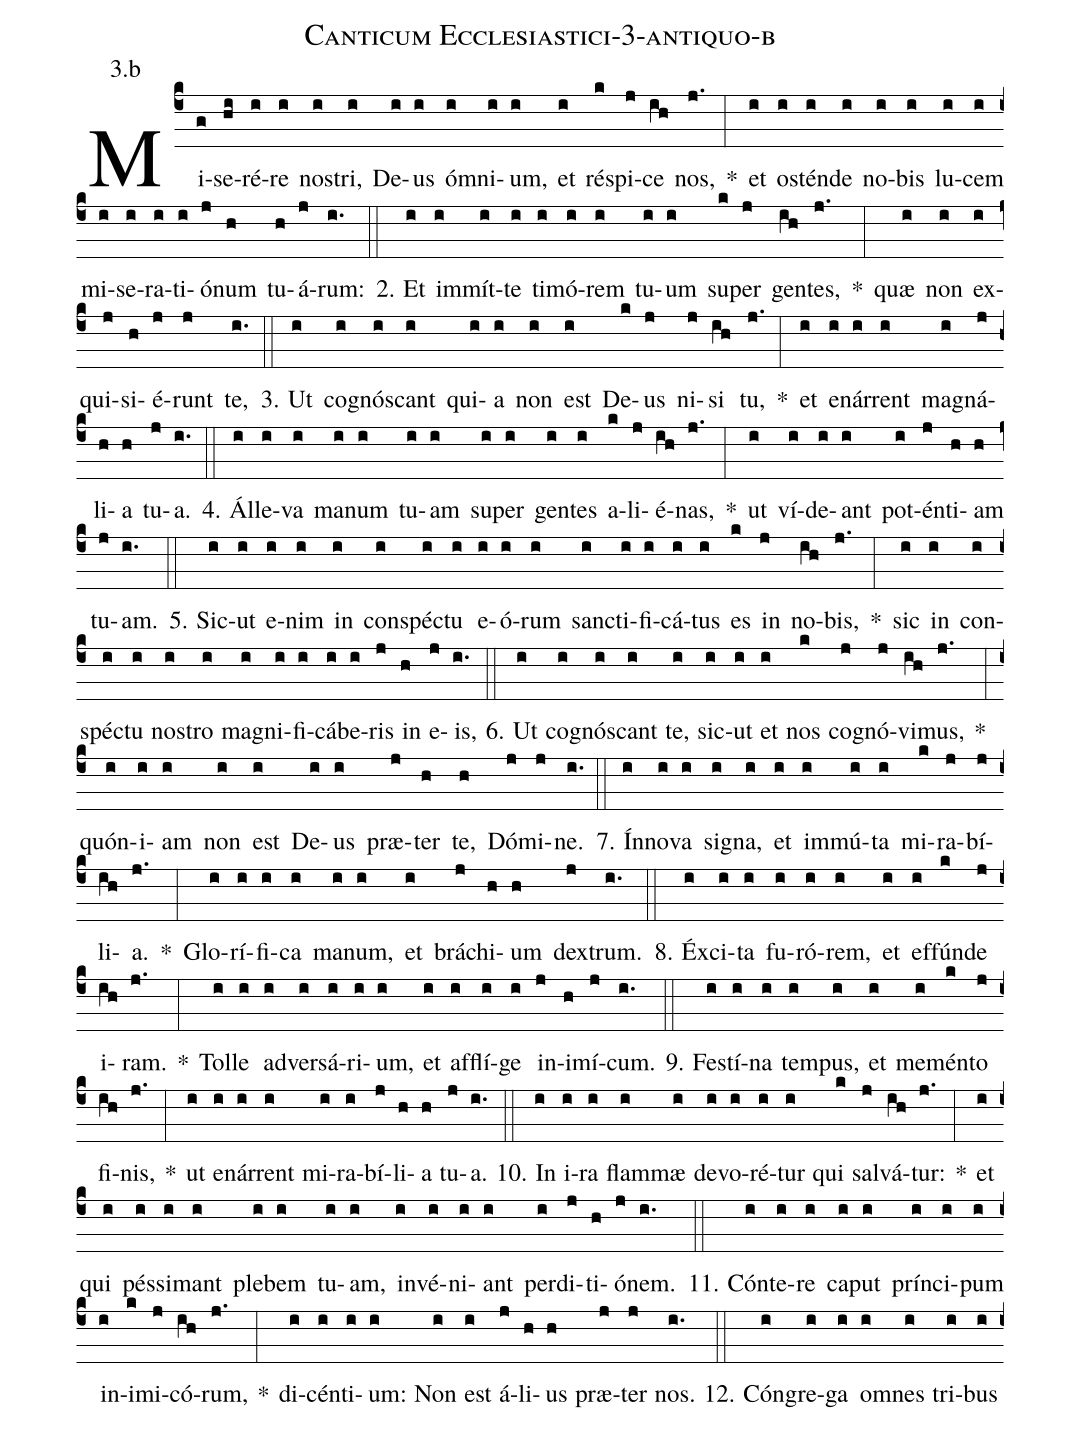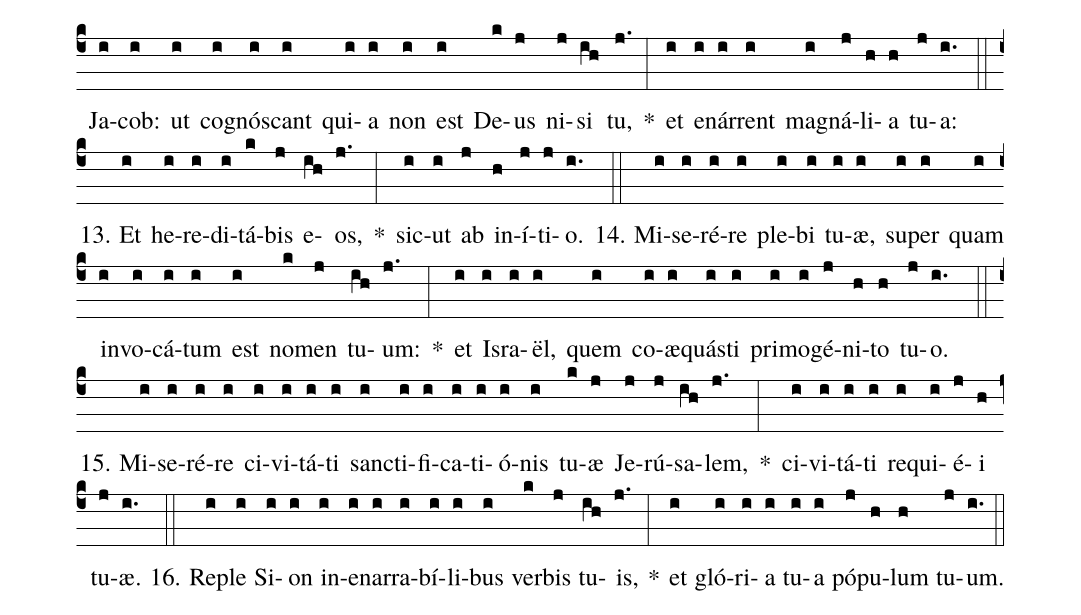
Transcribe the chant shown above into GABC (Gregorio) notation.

name: Canticum Ecclesiastici-3-antiquo-b;
annotation: 3.b;
%%
(c4)Mi(g)se(hi)ré(i)re(i) nos(i)tri,(i) De(i)us(i) óm(i)ni(i)um,(i) et(i) ré(k)spi(j)ce(ih) nos,(j.) *(:) et(i) os(i)tén(i)de(i) no(i)bis(i) lu(i)cem(i) mi(i)se(i)ra(i)ti(i)ó(j)num(h) tu(h)á(j)rum:(i.) (::)
2. Et(i) im(i)mít(i)te(i) ti(i)mó(i)rem(i) tu(i)um(i) su(k)per(j) gen(ih)tes,(j.) *(:) quæ(i) non(i) ex(i)qui(j)si(h)é(j)runt(j) te,(i.) (::)
3. Ut(i) co(i)gnós(i)cant(i) qui(i)a(i) non(i) est(i) De(k)us(j) ni(j)si(ih) tu,(j.) *(:) et(i) e(i)nár(i)rent(i) ma(i)gná(j)li(h)a(h) tu(j)a.(i.) (::)
4. Ál(i)le(i)va(i) ma(i)num(i) tu(i)am(i) su(i)per(i) gen(i)tes(i) a(k)li(j)é(ih)nas,(j.) *(:) ut(i) ví(i)de(i)ant(i) pot(i)én(j)ti(h)am(h) tu(j)am.(i.) (::)
5. Sic(i)ut(i) e(i)nim(i) in(i) con(i)spéc(i)tu(i) e(i)ó(i)rum(i) sanc(i)ti(i)fi(i)cá(i)tus(i) es(k) in(j) no(ih)bis,(j.) *(:) sic(i) in(i) con(i)spéc(i)tu(i) nos(i)tro(i) ma(i)gni(i)fi(i)cá(i)be(i)ris(j) in(h) e(j)is,(i.) (::)
6. Ut(i) co(i)gnós(i)cant(i) te,(i) sic(i)ut(i) et(i) nos(k) co(j)gnó(j)vi(ih)mus,(j.) *(:) quón(i)i(i)am(i) non(i) est(i) De(i)us(i) præ(j)ter(h) te,(h) Dó(j)mi(j)ne.(i.) (::)
7. Ín(i)no(i)va(i) si(i)gna,(i) et(i) im(i)mú(i)ta(i) mi(k)ra(j)bí(j)li(ih)a.(j.) *(:) Glo(i)rí(i)fi(i)ca(i) ma(i)num,(i) et(i) brá(j)chi(h)um(h) dex(j)trum.(i.) (::)
8. Éx(i)ci(i)ta(i) fu(i)ró(i)rem,(i) et(i) ef(i)fún(k)de(j) i(ih)ram.(j.) *(:) Tol(i)le(i) ad(i)ver(i)sá(i)ri(i)um,(i) et(i) af(i)flí(i)ge(i) in(j)i(h)mí(j)cum.(i.) (::)
9. Fes(i)tí(i)na(i) tem(i)pus,(i) et(i) me(i)mén(k)to(j) fi(ih)nis,(j.) *(:) ut(i) e(i)nár(i)rent(i) mi(i)ra(i)bí(j)li(h)a(h) tu(j)a.(i.) (::)
10. In(i) i(i)ra(i) flam(i)mæ(i) de(i)vo(i)ré(i)tur(i) qui(k) sal(j)vá(ih)tur:(j.) *(:) et(i) qui(i) pés(i)si(i)mant(i) ple(i)bem(i) tu(i)am,(i) in(i)vé(i)ni(i)ant(i) per(i)di(j)ti(h)ó(j)nem.(i.) (::)
11. Cón(i)te(i)re(i) ca(i)put(i) prín(i)ci(i)pum(i) in(i)i(k)mi(j)có(ih)rum,(j.) *(:) di(i)cén(i)ti(i)um:(i) Non(i) est(i) á(j)li(h)us(h) præ(j)ter(j) nos.(i.) (::)
12. Cón(i)gre(i)ga(i) om(i)nes(i) tri(i)bus(i) Ja(i)cob:(i) ut(i) co(i)gnós(i)cant(i) qui(i)a(i) non(i) est(i) De(k)us(j) ni(j)si(ih) tu,(j.) *(:) et(i) e(i)nár(i)rent(i) ma(i)gná(j)li(h)a(h) tu(j)a:(i.) (::)
13. Et(i) he(i)re(i)di(i)tá(k)bis(j) e(ih)os,(j.) *(:) sic(i)ut(i) ab(j) in(h)í(j)ti(j)o.(i.) (::)
14. Mi(i)se(i)ré(i)re(i) ple(i)bi(i) tu(i)æ,(i) su(i)per(i) quam(i) in(i)vo(i)cá(i)tum(i) est(i) no(k)men(j) tu(ih)um:(j.) *(:) et(i) Is(i)ra(i)ël,(i) quem(i) co(i)æ(i)quás(i)ti(i) pri(i)mo(i)gé(j)ni(h)to(h) tu(j)o.(i.) (::)
15. Mi(i)se(i)ré(i)re(i) ci(i)vi(i)tá(i)ti(i) sanc(i)ti(i)fi(i)ca(i)ti(i)ó(i)nis(i) tu(k)æ(j) Je(j)rú(j)sa(ih)lem,(j.) *(:) ci(i)vi(i)tá(i)ti(i) re(i)qui(i)é(j)i(h) tu(j)æ.(i.) (::)
16. Re(i)ple(i) Si(i)on(i) in(i)e(i)nar(i)ra(i)bí(i)li(i)bus(i) ver(k)bis(j) tu(ih)is,(j.) *(:) et(i) gló(i)ri(i)a(i) tu(i)a(i) pó(j)pu(h)lum(h) tu(j)um.(i.) (::)
